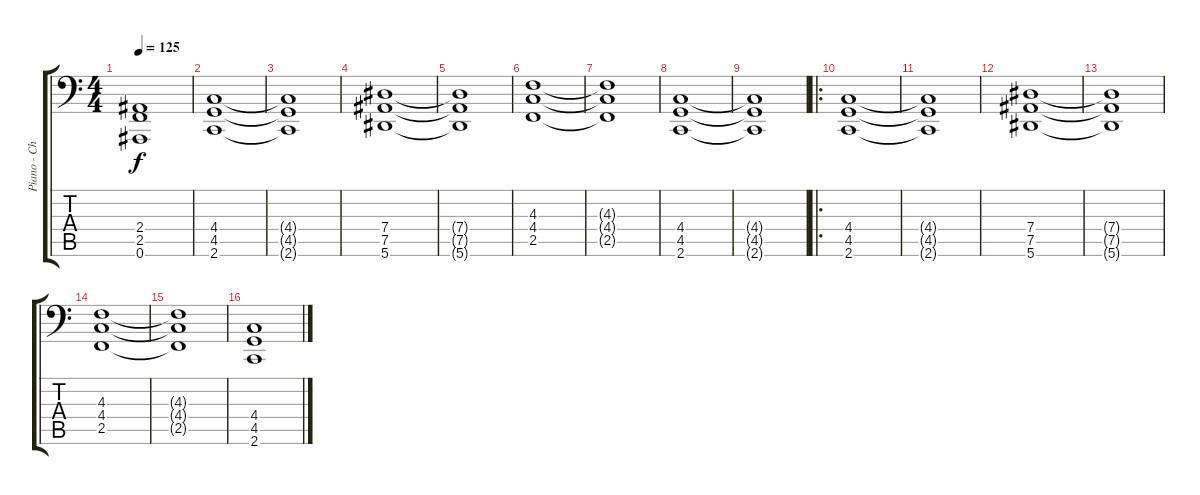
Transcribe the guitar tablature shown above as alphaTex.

\track ("Piano - Chords" "Piano - Ch") {instrument electricgrandpiano}
\staff {score tabs}
\tuning (Bb3 F3 Db3 Ab2 Eb2 Bb1) {hide}
\ts (4 4)
\tempo 125
\clef f4
\ks c
(2.4 2.5 0.6).1{dy f} |
(4.4 4.5 2.6).1 |
(4.4{t} 4.5{t} 2.6{t}).1 |
(7.4 7.5 5.6).1 |
(7.4{t} 7.5{t} 5.6{t}).1 |
(4.3 4.4 2.5).1 |
(4.3{t} 4.4{t} 2.5{t}).1 |
(4.4 4.5 2.6).1 |
(4.4{t} 4.5{t} 2.6{t}).1 |
\ro
(4.4 4.5 2.6).1 |
(4.4{t} 4.5{t} 2.6{t}).1 |
(7.4 7.5 5.6).1 |
(7.4{t} 7.5{t} 5.6{t}).1 |
(4.3 4.4 2.5).1 |
(4.3{t} 4.4{t} 2.5{t}).1 |
(4.4 4.5 2.6).1
